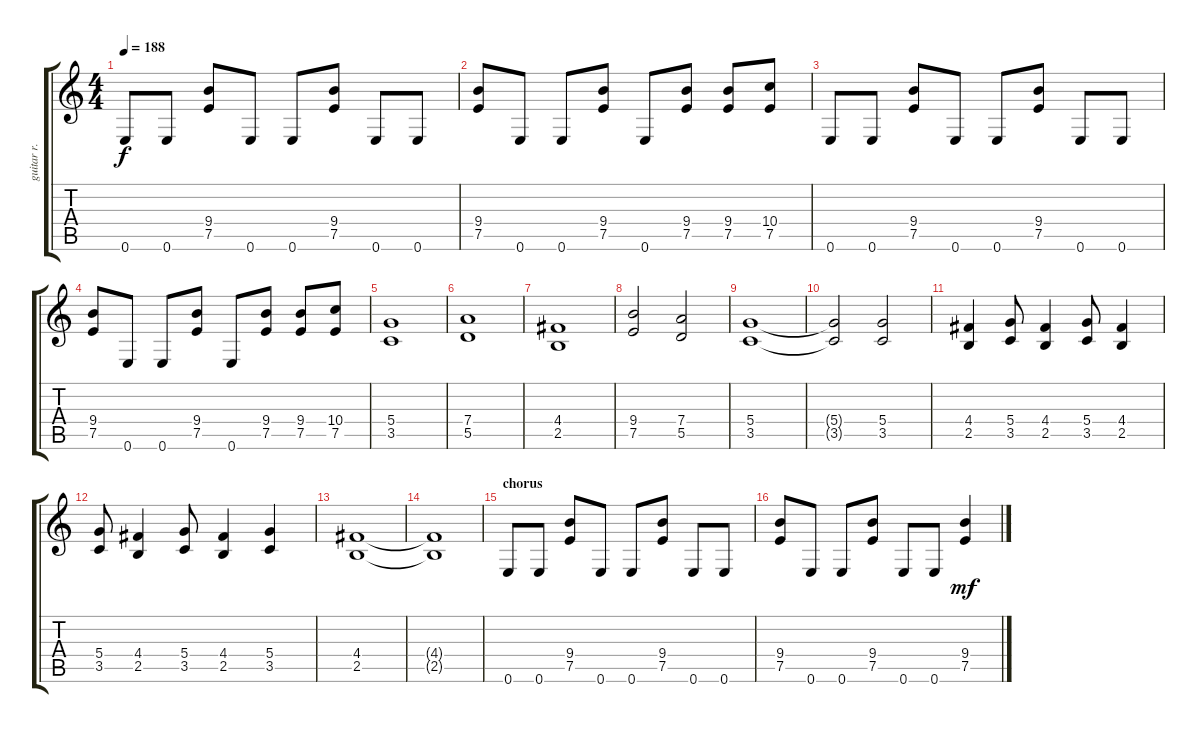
\track ("guitar r." "guitar r.") {instrument distortionguitar}
\staff {score tabs}
\tuning (E4 B3 G3 D3 A2 E2) {hide}
\ts (4 4)
\tempo 188
\clef g2
\ks c
0.6.8{dy f} 0.6.8 (9.4 7.5).8 0.6.8 0.6.8 (9.4 7.5).8 0.6.8 0.6.8 |
(9.4 7.5).8 0.6.8 0.6.8 (9.4 7.5).8 0.6.8 (9.4 7.5).8 (9.4 7.5).8 (10.4 7.5).8 |
0.6.8 0.6.8 (9.4 7.5).8 0.6.8 0.6.8 (9.4 7.5).8 0.6.8 0.6.8 |
(9.4 7.5).8 0.6.8 0.6.8 (9.4 7.5).8 0.6.8 (9.4 7.5).8 (9.4 7.5).8 (10.4 7.5).8 |
(5.4 3.5).1 |
(7.4 5.5).1 |
(4.4 2.5).1 |
(9.4 7.5).2 (7.4 5.5).2 |
(5.4 3.5).1 |
(5.4{t} 3.5{t}).2 (5.4 3.5).2 |
(4.4 2.5).4 (5.4 3.5).8 (4.4 2.5).4 (5.4 3.5).8 (4.4 2.5).4 |
(5.4 3.5).8 (4.4 2.5).4 (5.4 3.5).8 (4.4 2.5).4 (5.4 3.5).4 |
(4.4 2.5).1 |
(4.4{t} 2.5{t}).1 |
\section ("" "chorus")
0.6.8 0.6.8 (9.4 7.5).8 0.6.8 0.6.8 (9.4 7.5).8 0.6.8 0.6.8 |
(9.4 7.5).8 0.6.8 0.6.8 (9.4 7.5).8 0.6.8 0.6.8 (9.4 7.5).4{dy mf}
